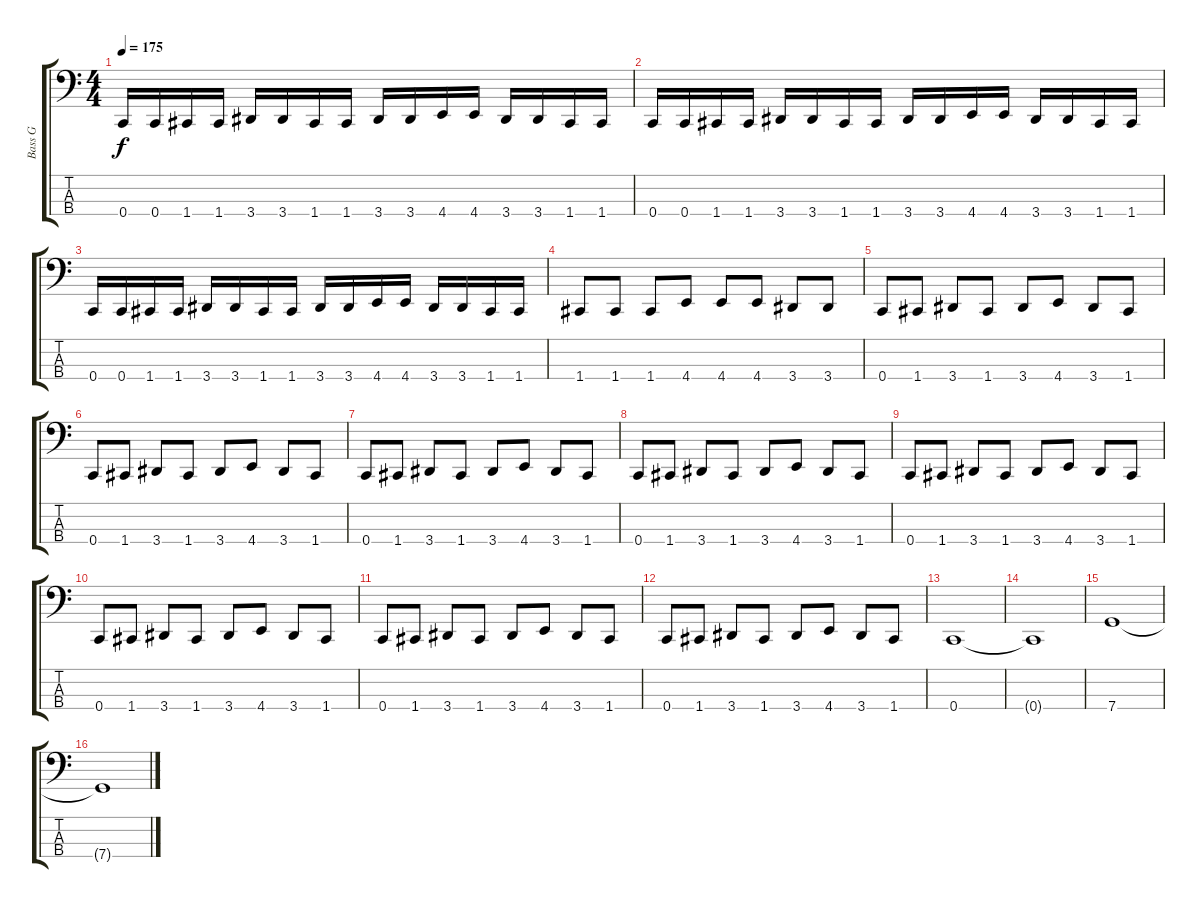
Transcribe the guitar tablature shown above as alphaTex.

\track ("Bass G" "Bass G") {instrument electricbassfinger}
\staff {score tabs}
\tuning (Eb2 Bb1 F1 C1) {hide}
\ts (4 4)
\tempo 175
\clef f4
\ks c
0.4.16{dy f} 0.4.16 1.4.16 1.4.16 3.4.16 3.4.16 1.4.16 1.4.16 3.4.16 3.4.16 4.4.16 4.4.16 3.4.16 3.4.16 1.4.16 1.4.16 |
0.4.16 0.4.16 1.4.16 1.4.16 3.4.16 3.4.16 1.4.16 1.4.16 3.4.16 3.4.16 4.4.16 4.4.16 3.4.16 3.4.16 1.4.16 1.4.16 |
0.4.16 0.4.16 1.4.16 1.4.16 3.4.16 3.4.16 1.4.16 1.4.16 3.4.16 3.4.16 4.4.16 4.4.16 3.4.16 3.4.16 1.4.16 1.4.16 |
1.4.8 1.4.8 1.4.8 4.4.8 4.4.8 4.4.8 3.4.8 3.4.8 |
0.4.8 1.4.8 3.4.8 1.4.8 3.4.8 4.4.8 3.4.8 1.4.8 |
0.4.8 1.4.8 3.4.8 1.4.8 3.4.8 4.4.8 3.4.8 1.4.8 |
0.4.8 1.4.8 3.4.8 1.4.8 3.4.8 4.4.8 3.4.8 1.4.8 |
0.4.8 1.4.8 3.4.8 1.4.8 3.4.8 4.4.8 3.4.8 1.4.8 |
0.4.8 1.4.8 3.4.8 1.4.8 3.4.8 4.4.8 3.4.8 1.4.8 |
0.4.8 1.4.8 3.4.8 1.4.8 3.4.8 4.4.8 3.4.8 1.4.8 |
0.4.8 1.4.8 3.4.8 1.4.8 3.4.8 4.4.8 3.4.8 1.4.8 |
0.4.8 1.4.8 3.4.8 1.4.8 3.4.8 4.4.8 3.4.8 1.4.8 |
0.4.1 |
0.4{t}.1 |
7.4.1 |
7.4{t}.1
